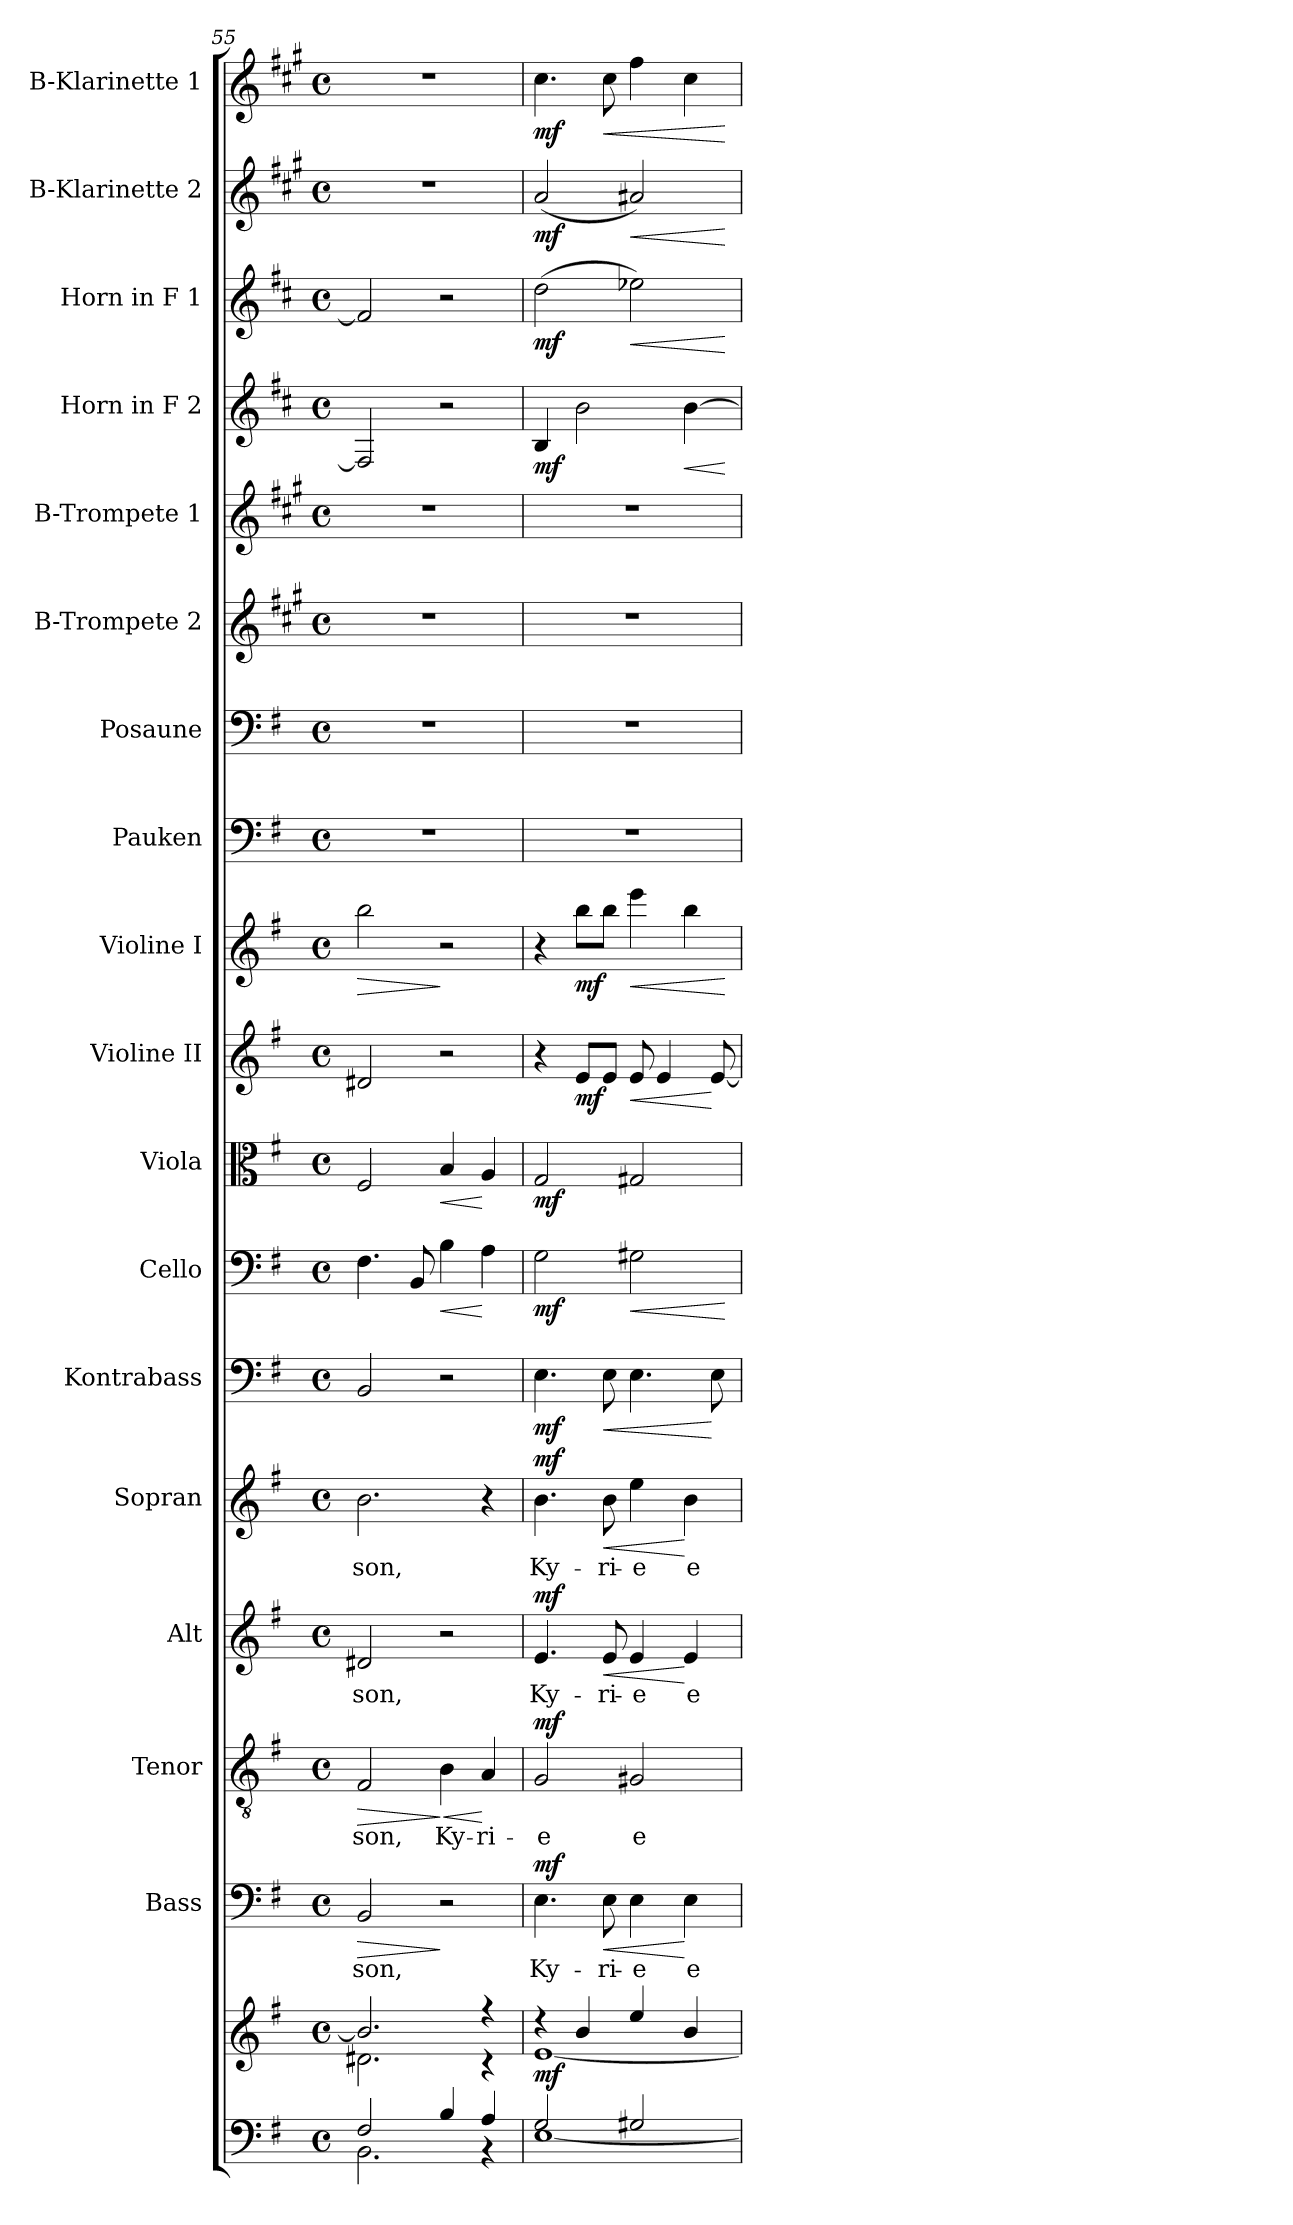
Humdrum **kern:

**kern	**kern	**dynam	**kern	**text	**dynam	**kern	**text	**dynam	**kern	**text	**dynam	**kern	**text	**dynam	**kern	**dynam	**kern	**dynam	**kern	**dynam	**kern	**dynam	**kern	**dynam	**kern	**kern	**kern	**kern	**kern	**dynam	**kern	**dynam	**kern	**dynam	**kern	**dynam
*part18	*part18	*part18	*part17	*part17	*part17	*part16	*part16	*part16	*part15	*part15	*part15	*part14	*part14	*part14	*part13	*part13	*part12	*part12	*part11	*part11	*part10	*part10	*part9	*part9	*part8	*part7	*part6	*part5	*part4	*part4	*part3	*part3	*part2	*part2	*part1	*part1
*staff19	*staff18	*staff18/19	*staff17	*staff17	*staff17	*staff16	*staff16	*staff16	*staff15	*staff15	*staff15	*staff14	*staff14	*staff14	*staff13	*staff13	*staff12	*staff12	*staff11	*staff11	*staff10	*staff10	*staff9	*staff9	*staff8	*staff7	*staff6	*staff5	*staff4	*staff4	*staff3	*staff3	*staff2	*staff2	*staff1	*staff1
*	*	*	*I"Bass	*	*	*I"Tenor	*	*	*I"Alt	*	*	*I"Sopran	*	*	*I"Kontrabass	*	*I"Cello	*	*I"Viola	*	*I"Violine II	*	*I"Violine I	*	*I"Pauken	*I"Posaune	*I"B-Trompete 2	*I"B-Trompete 1	*I"Horn in F 2	*	*I"Horn in F 1	*	*I"B-Klarinette 2	*	*I"B-Klarinette 1	*
*	*	*	*I'B.	*	*	*I'T.	*	*	*I'A.	*	*	*I'S.	*	*	*I'Kb.	*	*	*	*I'Vla.	*	*I'Vl. II	*	*I'Vl. I	*	*I'Pk.	*I'Pos.	*I'B Trp. 2	*I'B Trp. 1	*	*	*	*	*I'B Kl. 2	*	*I'B Kl. 1	*
*clefF4	*clefG2	*	*clefF4	*	*	*clefGv2	*	*	*clefG2	*	*	*clefG2	*	*	*clefF4	*	*clefF4	*	*clefC3	*	*clefG2	*	*clefG2	*	*clefF4	*clefF4	*clefG2	*clefG2	*clefG2	*	*clefG2	*	*clefG2	*	*clefG2	*
*	*	*	*	*	*	*	*	*	*	*	*	*	*	*	*ITrd7c12	*	*	*	*	*	*	*	*	*	*	*	*ITrd1c2	*ITrd1c2	*ITrd4c7	*	*ITrd4c7	*	*ITrd1c2	*	*ITrd1c2	*
*k[f#]	*k[f#]	*	*k[f#]	*	*	*k[f#]	*	*	*k[f#]	*	*	*k[f#]	*	*	*k[f#]	*	*k[f#]	*	*k[f#]	*	*k[f#]	*	*k[f#]	*	*k[f#]	*k[f#]	*k[f#]	*k[f#]	*k[f#]	*	*k[f#]	*	*k[f#]	*	*k[f#]	*
*G:	*G:	*	*G:	*	*	*G:	*	*	*G:	*	*	*G:	*	*	*G:	*	*G:	*	*G:	*	*G:	*	*G:	*	*G:	*G:	*G:	*G:	*G:	*	*G:	*	*G:	*	*G:	*
*M4/4	*M4/4	*	*M4/4	*	*	*M4/4	*	*	*M4/4	*	*	*M4/4	*	*	*M4/4	*	*M4/4	*	*M4/4	*	*M4/4	*	*M4/4	*	*M4/4	*M4/4	*M4/4	*M4/4	*M4/4	*	*M4/4	*	*M4/4	*	*M4/4	*
*met(c)	*met(c)	*	*met(c)	*	*	*met(c)	*	*	*met(c)	*	*	*met(c)	*	*	*met(c)	*	*met(c)	*	*met(c)	*	*met(c)	*	*met(c)	*	*met(c)	*met(c)	*met(c)	*met(c)	*met(c)	*	*met(c)	*	*met(c)	*	*met(c)	*
=55	=55	=55	=55	=55	=55	=55	=55	=55	=55	=55	=55	=55	=55	=55	=55	=55	=55	=55	=55	=55	=55	=55	=55	=55	=55	=55	=55	=55	=55	=55	=55	=55	=55	=55	=55	=55
*^	*^	*	*	*	*	*	*	*	*	*	*	*	*	*	*	*	*	*	*	*	*	*	*	*	*	*	*	*	*	*	*	*	*	*	*	*
!	!	!	!	!	!	!LO:LY:b	!LO:HP:b	!	!LO:LY:b	!LO:HP:b	!	!LO:LY:b	!	!	!LO:LY:b	!	!	!	!	!	!	!	!	!	!	!LO:HP:b	!	!	!	!	!	!	!	!	!	!	!	!
2F#/	2.BB\	2.b/]	2.d#X\	.	2BB/	-son,	>	2F#/	-son,	>	2d#X/	-son,	.	2.b\	-son,	.	2BBB/	.	4.F#\	.	2F#/	.	2d#X/	.	2bb\	>	1r	1r	1r	1r	2BB/]	.	2B/]	.	1r	.	1r	.
.	.	.	.	.	.	.	.	.	.	.	.	.	.	.	.	.	.	.	8BB/	.	.	.	.	.	.	.	.	.	.	.	.	.	.	.	.	.	.	.
!	!	!	!	!	!	!	!	!	!LO:LY:b	!LO:HP:n=1:b	!	!	!	!	!	!	!	!	!	!LO:HP:b	!	!LO:HP:b	!	!	!	!	!	!	!	!	!	!	!	!	!	!	!	!
4B/	.	.	.	.	2r	.	]	4B\	Ky-	] <	2r	.	.	.	.	.	2r	.	4B\	<	4B/	<	2r	.	2r	]	.	.	.	.	2r	.	2r	.	.	.	.	.
!	!	!	!	!	!	!	!	!	!LO:LY:b	!	!	!	!	!	!	!	!	!	!	!	!	!	!	!	!	!	!	!	!	!	!	!	!	!	!	!	!	!
4A/	4rAA	4r	4r	.	.	.	.	4A/	-ri-	[	.	.	.	4r	.	.	.	.	4A\	[	4A/	[	.	.	.	.	.	.	.	.	.	.	.	.	.	.	.	.
=56	=56	=56	=56	=56	=56	=56	=56	=56	=56	=56	=56	=56	=56	=56	=56	=56	=56	=56	=56	=56	=56	=56	=56	=56	=56	=56	=56	=56	=56	=56	=56	=56	=56	=56	=56	=56	=56	=56
!	!	!	!	!LO:DY:b	!	!LO:LY:b	!LO:DY:a	!	!LO:LY:b	!LO:DY:a	!	!LO:LY:b	!LO:DY:a	!	!LO:LY:b	!LO:DY:a	!	!LO:DY:b	!	!LO:DY:b	!	!LO:DY:b	!	!	!	!	!	!	!	!	!	!LO:DY:b	!	!LO:DY:b	!	!LO:DY:b	!	!LO:DY:b
2G/	[<1E	4rcc	[<1e	mf	4.E\	Ky-	mf	2G/	-e	mf	4.e/	Ky-	mf	4.b\	Ky-	mf	4.EE\	mf	2G\	mf	2G/	mf	4r	.	4r	.	1r	1r	1r	1r	4E/	mf	(>2g\	mf	(<2g/	mf	4.b\	mf
!	!	!	!	!	!	!	!	!	!	!	!	!	!	!	!	!	!	!	!	!	!	!	!	!LO:DY:b	!	!LO:DY:b	!	!	!	!	!	!	!	!	!	!	!	!
.	.	4b/	.	.	.	.	.	.	.	.	.	.	.	.	.	.	.	.	.	.	.	.	8e/L	mf	8bb\L	mf	.	.	.	.	2e\	.	.	.	.	.	.	.
!	!	!	!	!	!	!LO:LY:b	!LO:HP:b	!	!	!	!	!LO:LY:b	!LO:HP:b	!	!LO:LY:b	!LO:HP:b	!	!LO:HP:b	!	!	!	!	!	!	!	!	!	!	!	!	!	!	!	!	!	!	!	!LO:HP:b
.	.	.	.	.	8E\	-ri-	<	.	.	.	8e/	-ri-	<	8b\	-ri-	<	8EE\	<	.	.	.	.	8e/J	.	8bb\J	.	.	.	.	.	.	.	.	.	.	.	8b\	<
!	!	!	!	!	!	!LO:LY:b	!	!	!LO:LY:b	!	!	!LO:LY:b	!	!	!LO:LY:b	!	!	!	!	!LO:HP:b	!	!	!	!LO:HP:b	!	!LO:HP:b	!	!	!	!	!	!	!	!LO:HP:b	!	!LO:HP:b	!	!
2G#X/	.	4ee/	.	.	4E\	-e	.	2G#X/	e-	.	4e/	-e	.	4ee\	-e	.	4.EE\	.	2G#X\	<	2G#X/	.	8e/	<	4eee\	<	.	.	.	.	.	.	2a-X\)	<	2g#X/)	<	4ee\	.
.	.	.	.	.	.	.	.	.	.	.	.	.	.	.	.	.	.	.	.	.	.	.	4e/	.	.	.	.	.	.	.	.	.	.	.	.	.	.	.
!	!	!	!	!	!	!LO:LY:b	!	!	!	!	!	!LO:LY:b	!	!	!LO:LY:b	!	!	!	!	!	!	!	!	!	!	!	!	!	!	!	!	!LO:HP:b	!	!	!	!	!	!
.	.	4b/	.	.	4E\	e-	[	.	.	.	4e/	e-	[	4b\	e-	[	.	.	.	.	.	.	.	.	4bb\	.	.	.	.	.	[4e\	<	.	.	.	.	4b\	.
.	.	.	.	.	.	.	.	.	.	.	.	.	.	.	.	.	8EE\	[	.	.	.	.	[8e/	[	.	.	.	.	.	.	.	.	.	.	.	.	.	.
*v	*v	*	*	*	*	*	*	*	*	*	*	*	*	*	*	*	*	*	*	*	*	*	*	*	*	*	*	*	*	*	*	*	*	*	*	*	*	*
*	*v	*v	*	*	*	*	*	*	*	*	*	*	*	*	*	*	*	*	*	*	*	*	*	*	*	*	*	*	*	*	*	*	*	*	*	*	*
.	.	.	.	.	.	.	.	.	.	.	.	.	.	.	.	.	.	[	.	.	.	.	.	[	.	.	.	.	.	[	.	[	.	[	.	[
=	=	=	=	=	=	=	=	=	=	=	=	=	=	=	=	=	=	=	=	=	=	=	=	=	=	=	=	=	=	=	=	=	=	=	=	=
*-	*-	*-	*-	*-	*-	*-	*-	*-	*-	*-	*-	*-	*-	*-	*-	*-	*-	*-	*-	*-	*-	*-	*-	*-	*-	*-	*-	*-	*-	*-	*-	*-	*-	*-	*-	*-
